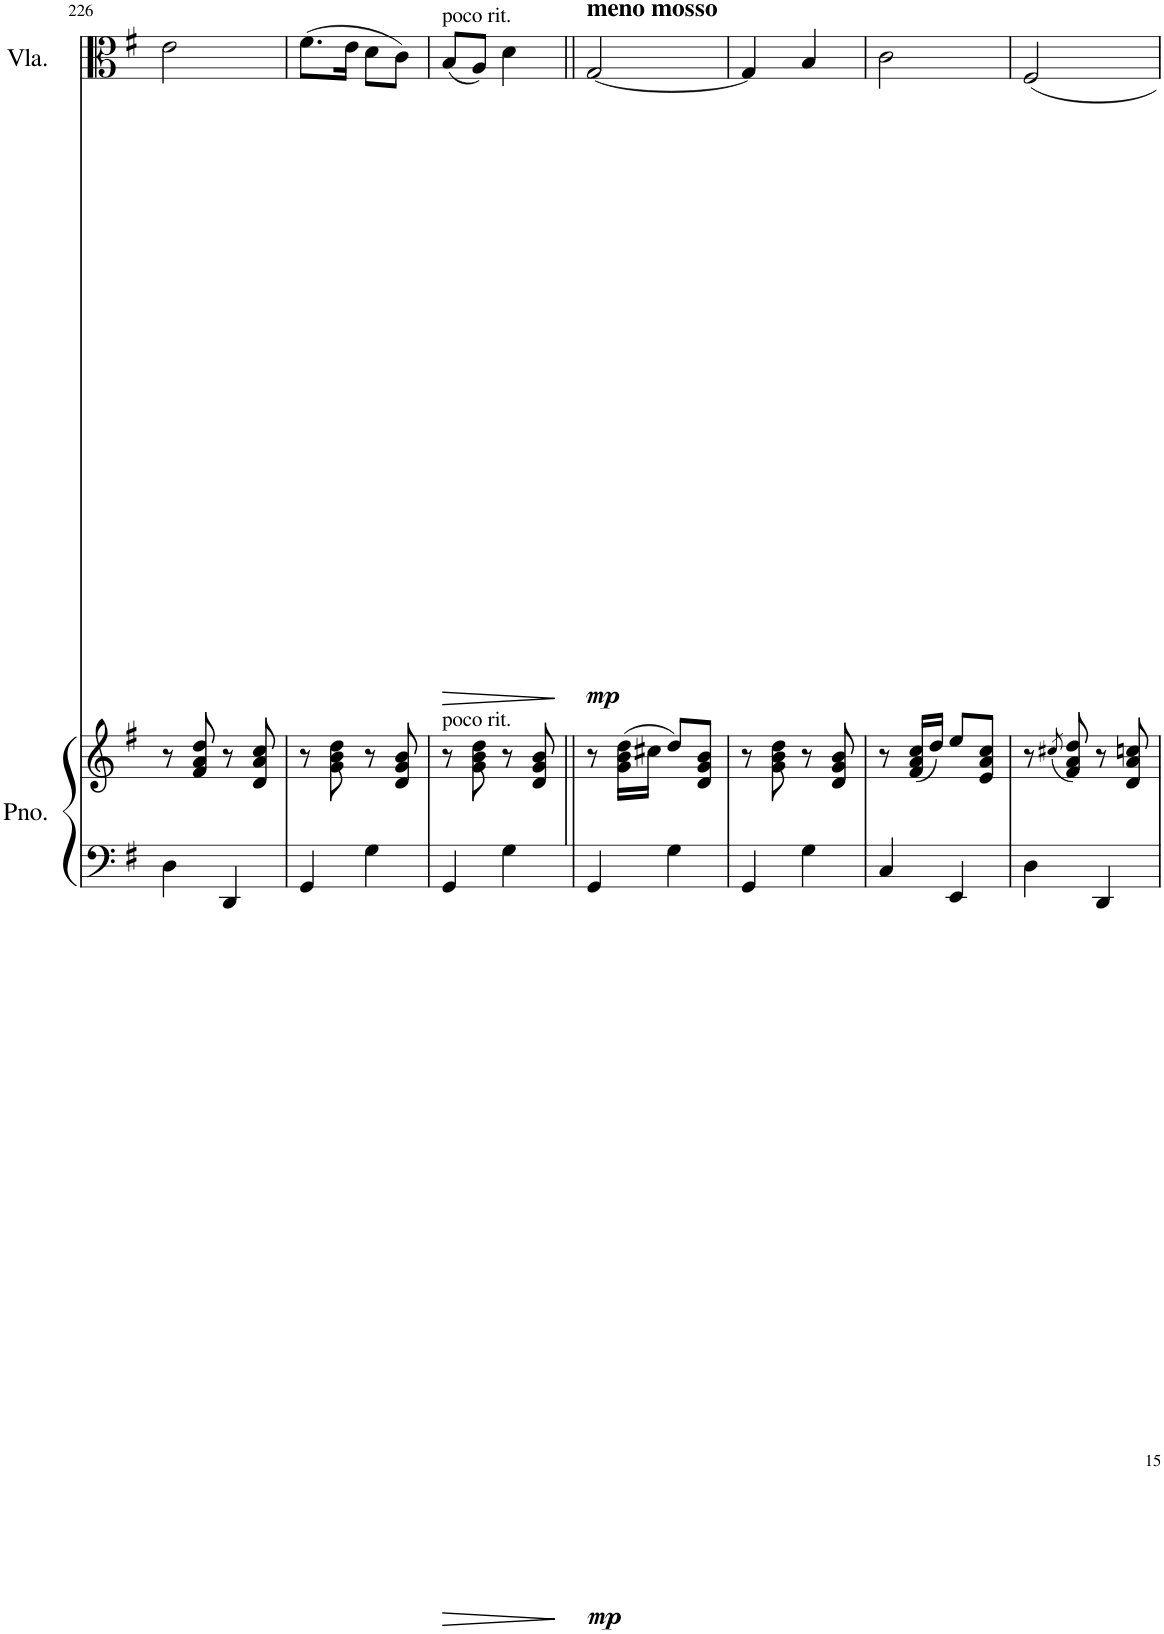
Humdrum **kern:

**kern	**kern	**dynam	**kern	**dynam
*part2	*part2	*part2	*part1	*part1
*staff3	*staff2	*staff2/3	*staff1	*staff1
*I"Piano	*	*	*I"Viola	*
*I'Pno.	*	*	*I'Vla.	*
!!LO:PB:g=z
*clefF4	*clefG2	*	*clefC3	*
*k[f#]	*k[f#]	*	*k[f#]	*
*M2/4	*M2/4	*	*M2/4	*
=226	=226	=226	=226	=226
4D\	8r	.	2e\	.
.	8f#/ 8a/ 8dd/	.	.	.
4DD/	8r	.	.	.
.	8d/ 8a/ 8cc/	.	.	.
=227	=227	=227	=227	=227
4GG/	8r	.	(8.f#\L	.
.	8g\ 8b\ 8dd\	.	.	.
.	.	.	16e\Jk	.
4G\	8r	.	8d\L	.
.	8d/ 8g/ 8b/	.	8c\J)	.
=228	=228	=228	=228	=228
!	!	!	!LO:TX:a:t=poco rit.	!
!	!LO:TX:a:t=poco rit.	!	!	!
!	!	!	!	!LO:HP:b
4GG/	8r	.	(8B/L	>
.	8g\ 8b\ 8dd\	.	8A/J)	.
4G\	8r	.	4d\	.
.	8d/ 8g/ 8b/	.	.	.
.	.	.	.	]
=229||	=229||	=229||	=229||	=229||
!	!	!	!LO:TX:a:B:t=meno mosso	!
!	!	!LO:DY:b=2	!	!LO:DY:b
4GG/	8r	mp	[2G/	mp
.	(16g\ 16b\ 16dd\LL	.	.	.
.	16cc#X\JJ	.	.	.
4G\	8dd/L)	.	.	.
.	8d/ 8g/ 8b/J	.	.	.
=230	=230	=230	=230	=230
4GG/	8r	.	4G/]	.
.	8g\ 8b\ 8dd\	.	.	.
4G\	8r	.	4B/	.
.	8d/ 8g/ 8b/	.	.	.
=231	=231	=231	=231	=231
4C/	8r	.	2c\	.
.	(16f#/ 16a/ 16cc/LL	.	.	.
.	16dd/JJ)	.	.	.
4EE/	8ee/L	.	.	.
.	8e/ 8a/ 8cc/J	.	.	.
=232	=232	=232	=232	=232
4D\	8r	.	2F#/	.
.	(8qcc#X/	.	.	.
.	8f#/ 8a/ 8dd/)	.	.	.
4DD/	8r	.	.	.
.	8d/ 8a/ 8ccn/	.	.	.
=	=	=	=	=
*-	*-	*-	*-	*-
